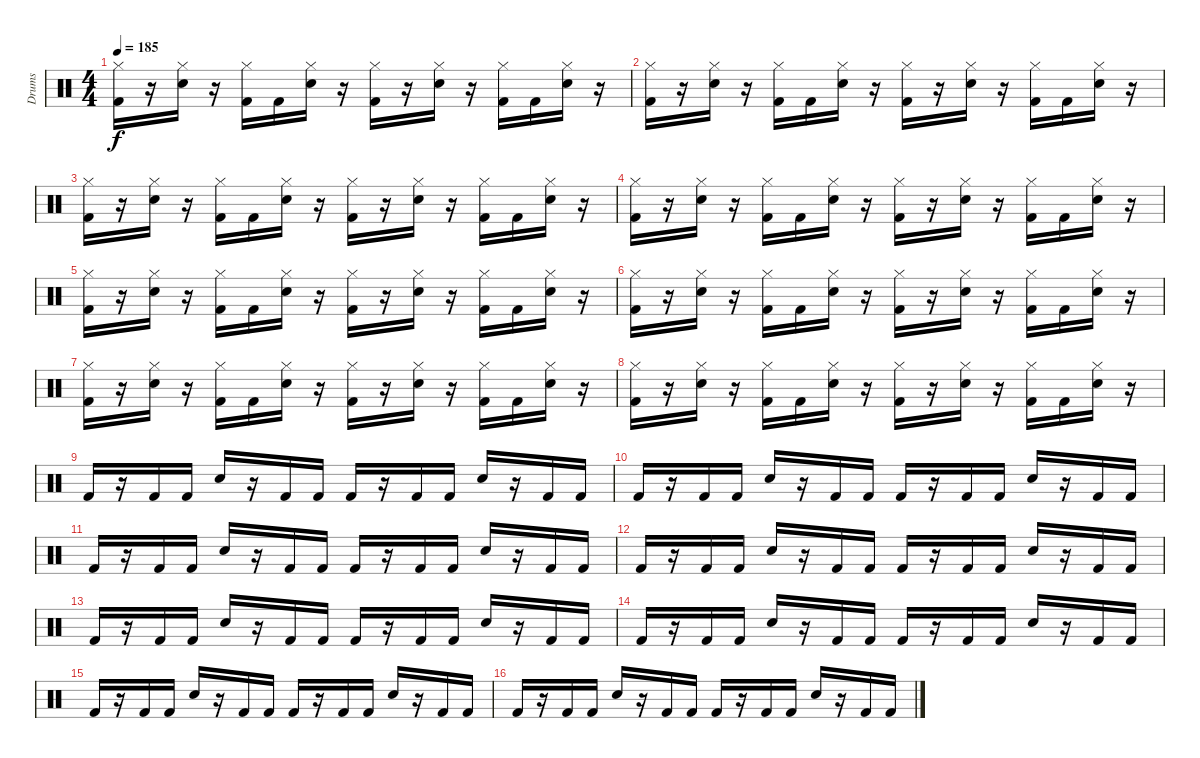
\track ("Drums" "Drums") {instrument percussion}
\staff {score}
\articulation defaults
\ts (4 4)
\tempo 185
\clef neutral
\ks c
("Hi-Hat (closed)" "Kick (hit) 2").16{dy f} r.16 ("Hi-Hat (closed)" "Electric Snare (hit)").16 r.16 ("Hi-Hat (closed)" "Kick (hit) 2").16 "Kick (hit) 2".16 ("Hi-Hat (closed)" "Electric Snare (hit)").16 r.16 ("Hi-Hat (closed)" "Kick (hit) 2").16 r.16 ("Hi-Hat (closed)" "Electric Snare (hit)").16 r.16 ("Hi-Hat (closed)" "Kick (hit) 2").16 "Kick (hit) 2".16 ("Hi-Hat (closed)" "Electric Snare (hit)").16 r.16 |
("Hi-Hat (closed)" "Kick (hit) 2").16 r.16 ("Hi-Hat (closed)" "Electric Snare (hit)").16 r.16 ("Hi-Hat (closed)" "Kick (hit) 2").16 "Kick (hit) 2".16 ("Hi-Hat (closed)" "Electric Snare (hit)").16 r.16 ("Hi-Hat (closed)" "Kick (hit) 2").16 r.16 ("Hi-Hat (closed)" "Electric Snare (hit)").16 r.16 ("Hi-Hat (closed)" "Kick (hit) 2").16 "Kick (hit) 2".16 ("Hi-Hat (closed)" "Electric Snare (hit)").16 r.16 |
("Hi-Hat (closed)" "Kick (hit) 2").16 r.16 ("Hi-Hat (closed)" "Electric Snare (hit)").16 r.16 ("Hi-Hat (closed)" "Kick (hit) 2").16 "Kick (hit) 2".16 ("Hi-Hat (closed)" "Electric Snare (hit)").16 r.16 ("Hi-Hat (closed)" "Kick (hit) 2").16 r.16 ("Hi-Hat (closed)" "Electric Snare (hit)").16 r.16 ("Hi-Hat (closed)" "Kick (hit) 2").16 "Kick (hit) 2".16 ("Hi-Hat (closed)" "Electric Snare (hit)").16 r.16 |
("Hi-Hat (closed)" "Kick (hit) 2").16 r.16 ("Hi-Hat (closed)" "Electric Snare (hit)").16 r.16 ("Hi-Hat (closed)" "Kick (hit) 2").16 "Kick (hit) 2".16 ("Hi-Hat (closed)" "Electric Snare (hit)").16 r.16 ("Hi-Hat (closed)" "Kick (hit) 2").16 r.16 ("Hi-Hat (closed)" "Electric Snare (hit)").16 r.16 ("Hi-Hat (closed)" "Kick (hit) 2").16 "Kick (hit) 2".16 ("Hi-Hat (closed)" "Electric Snare (hit)").16 r.16 |
("Hi-Hat (closed)" "Kick (hit) 2").16 r.16 ("Hi-Hat (closed)" "Electric Snare (hit)").16 r.16 ("Hi-Hat (closed)" "Kick (hit) 2").16 "Kick (hit) 2".16 ("Hi-Hat (closed)" "Electric Snare (hit)").16 r.16 ("Hi-Hat (closed)" "Kick (hit) 2").16 r.16 ("Hi-Hat (closed)" "Electric Snare (hit)").16 r.16 ("Hi-Hat (closed)" "Kick (hit) 2").16 "Kick (hit) 2".16 ("Hi-Hat (closed)" "Electric Snare (hit)").16 r.16 |
("Hi-Hat (closed)" "Kick (hit) 2").16 r.16 ("Hi-Hat (closed)" "Electric Snare (hit)").16 r.16 ("Hi-Hat (closed)" "Kick (hit) 2").16 "Kick (hit) 2".16 ("Hi-Hat (closed)" "Electric Snare (hit)").16 r.16 ("Hi-Hat (closed)" "Kick (hit) 2").16 r.16 ("Hi-Hat (closed)" "Electric Snare (hit)").16 r.16 ("Hi-Hat (closed)" "Kick (hit) 2").16 "Kick (hit) 2".16 ("Hi-Hat (closed)" "Electric Snare (hit)").16 r.16 |
("Hi-Hat (closed)" "Kick (hit) 2").16 r.16 ("Hi-Hat (closed)" "Electric Snare (hit)").16 r.16 ("Hi-Hat (closed)" "Kick (hit) 2").16 "Kick (hit) 2".16 ("Hi-Hat (closed)" "Electric Snare (hit)").16 r.16 ("Hi-Hat (closed)" "Kick (hit) 2").16 r.16 ("Hi-Hat (closed)" "Electric Snare (hit)").16 r.16 ("Hi-Hat (closed)" "Kick (hit) 2").16 "Kick (hit) 2".16 ("Hi-Hat (closed)" "Electric Snare (hit)").16 r.16 |
("Hi-Hat (closed)" "Kick (hit) 2").16 r.16 ("Hi-Hat (closed)" "Electric Snare (hit)").16 r.16 ("Hi-Hat (closed)" "Kick (hit) 2").16 "Kick (hit) 2".16 ("Hi-Hat (closed)" "Electric Snare (hit)").16 r.16 ("Hi-Hat (closed)" "Kick (hit) 2").16 r.16 ("Hi-Hat (closed)" "Electric Snare (hit)").16 r.16 ("Hi-Hat (closed)" "Kick (hit) 2").16 "Kick (hit) 2".16 ("Hi-Hat (closed)" "Electric Snare (hit)").16 r.16 |
"Kick (hit) 2".16 r.16 "Kick (hit) 2".16 "Kick (hit) 2".16 "Electric Snare (hit)".16 r.16 "Kick (hit) 2".16 "Kick (hit) 2".16 "Kick (hit) 2".16 r.16 "Kick (hit) 2".16 "Kick (hit) 2".16 "Electric Snare (hit)".16 r.16 "Kick (hit) 2".16 "Kick (hit) 2".16 |
"Kick (hit) 2".16 r.16 "Kick (hit) 2".16 "Kick (hit) 2".16 "Electric Snare (hit)".16 r.16 "Kick (hit) 2".16 "Kick (hit) 2".16 "Kick (hit) 2".16 r.16 "Kick (hit) 2".16 "Kick (hit) 2".16 "Electric Snare (hit)".16 r.16 "Kick (hit) 2".16 "Kick (hit) 2".16 |
"Kick (hit) 2".16 r.16 "Kick (hit) 2".16 "Kick (hit) 2".16 "Electric Snare (hit)".16 r.16 "Kick (hit) 2".16 "Kick (hit) 2".16 "Kick (hit) 2".16 r.16 "Kick (hit) 2".16 "Kick (hit) 2".16 "Electric Snare (hit)".16 r.16 "Kick (hit) 2".16 "Kick (hit) 2".16 |
"Kick (hit) 2".16 r.16 "Kick (hit) 2".16 "Kick (hit) 2".16 "Electric Snare (hit)".16 r.16 "Kick (hit) 2".16 "Kick (hit) 2".16 "Kick (hit) 2".16 r.16 "Kick (hit) 2".16 "Kick (hit) 2".16 "Electric Snare (hit)".16 r.16 "Kick (hit) 2".16 "Kick (hit) 2".16 |
"Kick (hit) 2".16 r.16 "Kick (hit) 2".16 "Kick (hit) 2".16 "Electric Snare (hit)".16 r.16 "Kick (hit) 2".16 "Kick (hit) 2".16 "Kick (hit) 2".16 r.16 "Kick (hit) 2".16 "Kick (hit) 2".16 "Electric Snare (hit)".16 r.16 "Kick (hit) 2".16 "Kick (hit) 2".16 |
"Kick (hit) 2".16 r.16 "Kick (hit) 2".16 "Kick (hit) 2".16 "Electric Snare (hit)".16 r.16 "Kick (hit) 2".16 "Kick (hit) 2".16 "Kick (hit) 2".16 r.16 "Kick (hit) 2".16 "Kick (hit) 2".16 "Electric Snare (hit)".16 r.16 "Kick (hit) 2".16 "Kick (hit) 2".16 |
"Kick (hit) 2".16 r.16 "Kick (hit) 2".16 "Kick (hit) 2".16 "Electric Snare (hit)".16 r.16 "Kick (hit) 2".16 "Kick (hit) 2".16 "Kick (hit) 2".16 r.16 "Kick (hit) 2".16 "Kick (hit) 2".16 "Electric Snare (hit)".16 r.16 "Kick (hit) 2".16 "Kick (hit) 2".16 |
"Kick (hit) 2".16 r.16 "Kick (hit) 2".16 "Kick (hit) 2".16 "Electric Snare (hit)".16 r.16 "Kick (hit) 2".16 "Kick (hit) 2".16 "Kick (hit) 2".16 r.16 "Kick (hit) 2".16 "Kick (hit) 2".16 "Electric Snare (hit)".16 r.16 "Kick (hit) 2".16 "Kick (hit) 2".16
